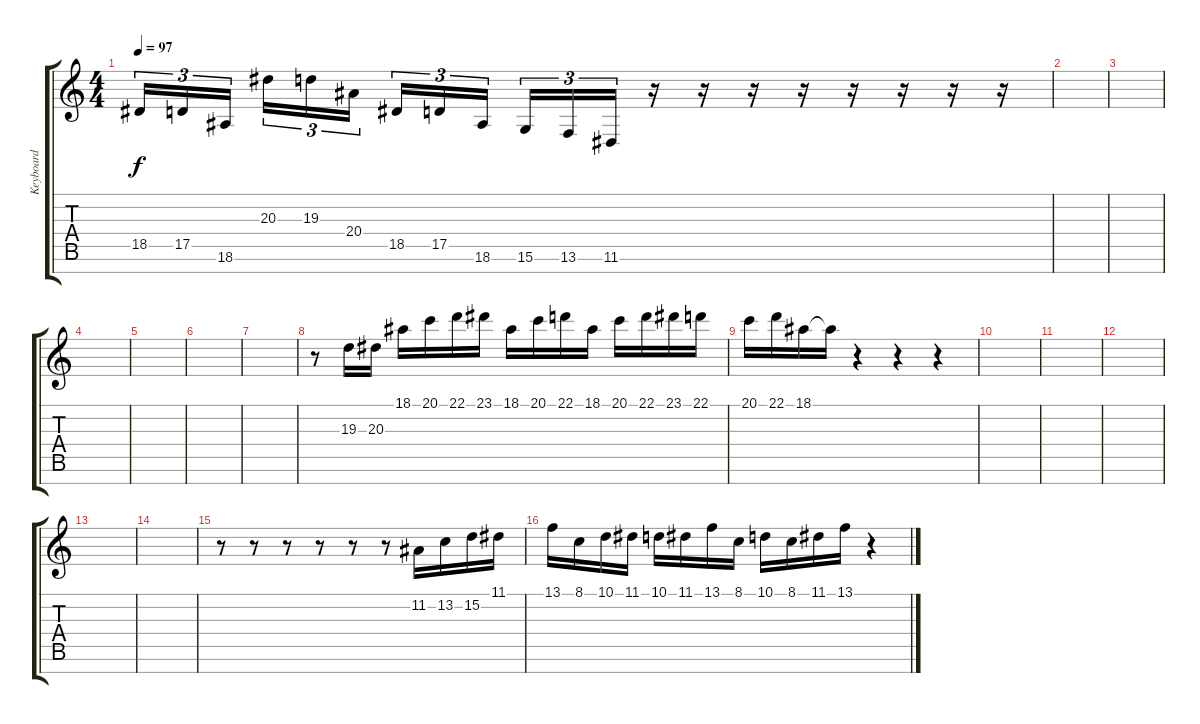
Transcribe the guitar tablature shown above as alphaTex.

\track ("Keyboard" "Keyboard") {instrument acousticgrandpiano}
\staff {score tabs}
\tuning (E4 B3 G3 D3 A2 E2 B1) {hide}
\ts (4 4)
\tempo 97
\clef g2
\ks c
18.5.16{tu (3 2) dy f} 17.5.16{tu (3 2)} 18.6.16{tu (3 2) beam splitsecondary} 20.3.16{tu (3 2)} 19.3.16{tu (3 2)} 20.4.16{tu (3 2)} 18.5.16{tu (3 2)} 17.5.16{tu (3 2)} 18.6.16{tu (3 2) beam splitsecondary} 15.6.16{tu (3 2)} 13.6.16{tu (3 2)} 11.6.16{tu (3 2)} r.16 r.16 r.16 r.16 r.16 r.16 r.16 r.16 |
|
|
|
|
|
|
r.8 19.3.16 20.3.16 18.1.16 20.1.16 22.1.16 23.1.16 18.1.16 20.1.16 22.1.16 18.1.16 20.1.16 22.1.16 23.1.16 22.1.16 |
20.1.16 22.1.16 18.1.16 18.1{t}.16 r.4 r.4 r.4 |
|
|
|
|
|
r.8 r.8 r.8 r.8 r.8 r.8 11.2.16 13.2.16 15.2.16 11.1.16 |
13.1.16 8.1.16 10.1.16 11.1.16 10.1.16 11.1.16 13.1.16 8.1.16 10.1.16 8.1.16 11.1.16 13.1.16 r.4
